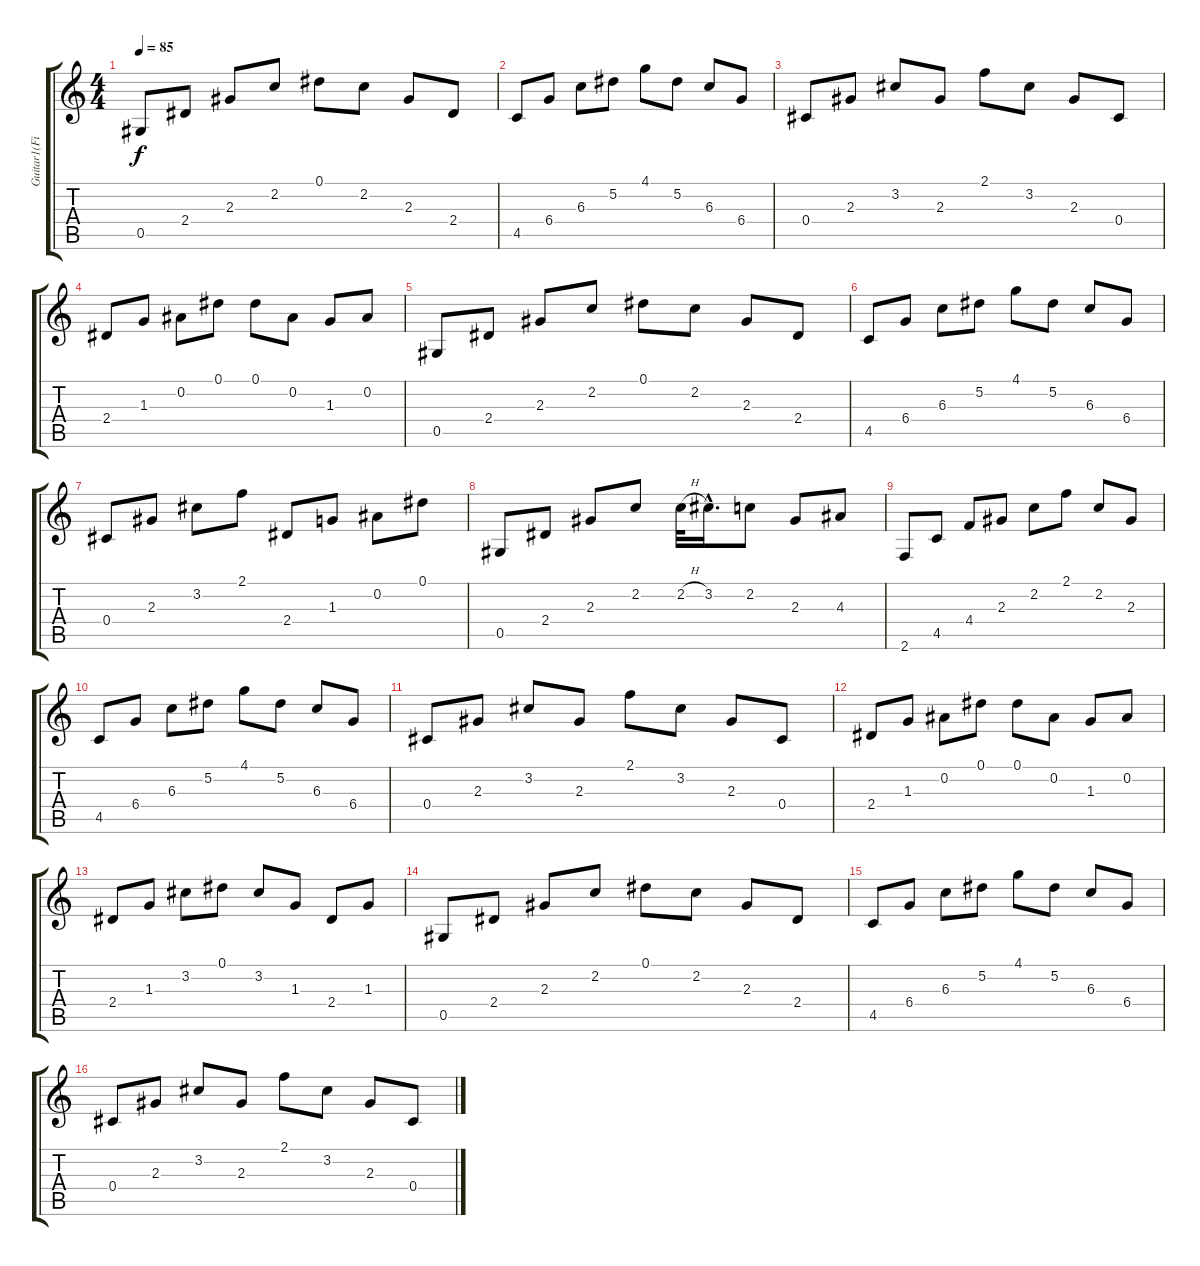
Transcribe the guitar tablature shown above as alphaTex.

\track ("Guitar1(Fingering1)" "Guitar1(Fi") {instrument acousticguitarsteel}
\staff {score tabs}
\tuning (Eb4 Bb3 Gb3 Db3 Ab2 Eb2) {hide}
\ts (4 4)
\tempo 85
\clef g2
\ks c
0.5.8{dy f} 2.4.8 2.3.8 2.2.8 0.1.8 2.2.8 2.3.8 2.4.8 |
4.5.8 6.4.8 6.3.8 5.2.8 4.1.8 5.2.8 6.3.8 6.4.8 |
0.4.8 2.3.8 3.2.8 2.3.8 2.1.8 3.2.8 2.3.8 0.4.8 |
2.4.8 1.3.8 0.2.8 0.1.8 0.1.8 0.2.8 1.3.8 0.2.8 |
0.5.8 2.4.8 2.3.8 2.2.8 0.1.8 2.2.8 2.3.8 2.4.8 |
4.5.8 6.4.8 6.3.8 5.2.8 4.1.8 5.2.8 6.3.8 6.4.8 |
0.4.8 2.3.8 3.2.8 2.1.8 2.4.8 1.3.8 0.2.8 0.1.8 |
0.5.8 2.4.8 2.3.8 2.2.8 2.2{h}.32 3.2{hac}.16{d} 2.2.8 2.3.8 4.3.8 |
2.6.8 4.5.8 4.4.8 2.3.8 2.2.8 2.1.8 2.2.8 2.3.8 |
4.5.8 6.4.8 6.3.8 5.2.8 4.1.8 5.2.8 6.3.8 6.4.8 |
0.4.8 2.3.8 3.2.8 2.3.8 2.1.8 3.2.8 2.3.8 0.4.8 |
2.4.8 1.3.8 0.2.8 0.1.8 0.1.8 0.2.8 1.3.8 0.2.8 |
2.4.8 1.3.8 3.2.8 0.1.8 3.2.8 1.3.8 2.4.8 1.3.8 |
0.5.8 2.4.8 2.3.8 2.2.8 0.1.8 2.2.8 2.3.8 2.4.8 |
4.5.8 6.4.8 6.3.8 5.2.8 4.1.8 5.2.8 6.3.8 6.4.8 |
0.4.8 2.3.8 3.2.8 2.3.8 2.1.8 3.2.8 2.3.8 0.4.8
